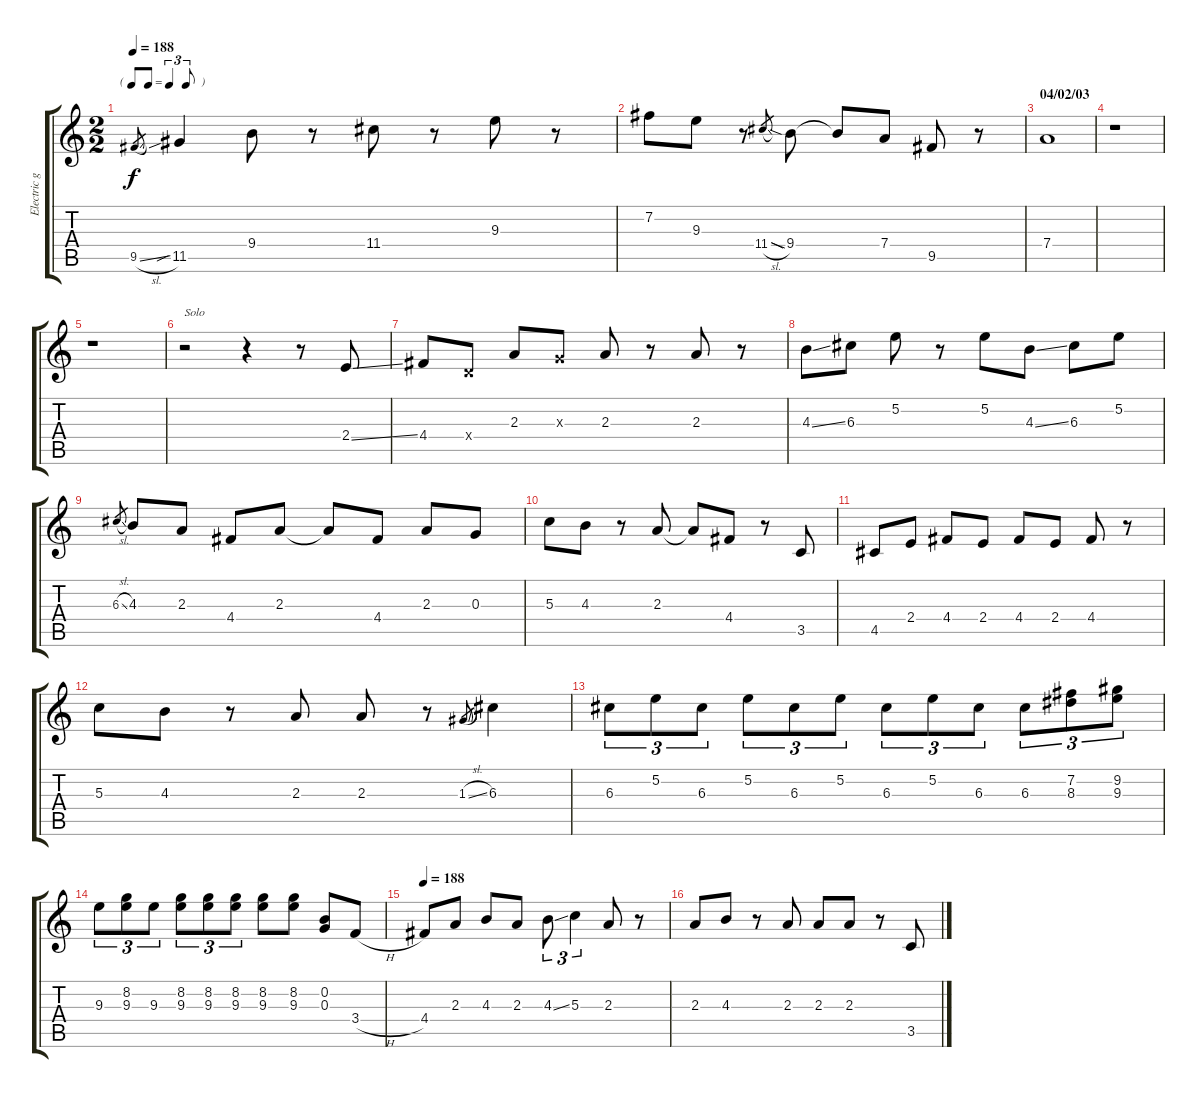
\track ("Electric guitar" "Electric g") {instrument electricguitarclean}
\staff {score tabs}
\tuning (E4 B3 G3 D3 A2 E2) {hide}
\ts (2 2)
\tf triplet8th
\tempo 188
\clef g2
\ks c
9.5{sl}.8{gr dy f} 11.5{sib}.4 9.4.8 r.8 11.4.8 r.8 9.3.8 r.8 |
7.2.8 9.3.8 r.8 11.4{sl}.8{gr} 9.4{sia}.8 9.4{t}.8 7.4.8 9.5.8 r.8 |
\section ("" "04/02/03")
7.4.1 |
r.1 |
r.1 |
r.2{txt "Solo"} r.4 r.8 2.4{ss}.8 |
4.4.8 0.4{x}.8 2.3.8 0.3{x}.8 2.3.8 r.8 2.3.8 r.8 |
4.3{ss}.8 6.3.8 5.2.8 r.8 5.2.8 4.3{ss}.8 6.3.8 5.2.8 |
6.3{sl}.8{gr} 4.3.8 2.3.8 4.4.8 2.3.8 2.3{t}.8 4.4.8 2.3.8 0.3.8 |
5.3.8 4.3.8 r.8 2.3.8 2.3{t}.8 4.4.8 r.8 3.5.8 |
4.5.8 2.4.8 4.4.8 2.4.8 4.4.8 2.4.8 4.4.8 r.8 |
5.3.8 4.3.8 r.8 2.3.8 2.3.8 r.8 1.3{sl}.8{gr} 6.3.4 |
6.3.8{tu (3 2)} 5.2.8{tu (3 2)} 6.3.8{tu (3 2)} 5.2.8{tu (3 2)} 6.3.8{tu (3 2)} 5.2.8{tu (3 2)} 6.3.8{tu (3 2)} 5.2.8{tu (3 2)} 6.3.8{tu (3 2)} 6.3.8{tu (3 2)} (7.2 8.3).8{tu (3 2)} (9.2 9.3).8{tu (3 2)} |
9.3.8{tu (3 2)} (8.2 9.3).8{tu (3 2)} 9.3.8{tu (3 2)} (8.2 9.3).8{tu (3 2)} (8.2 9.3).8{tu (3 2)} (8.2 9.3).8{tu (3 2)} (8.2 9.3).8 (8.2 9.3).8 (0.2 0.3).8 3.4{h}.8 |
\tempo 188
4.4.8 2.3.8 4.3.8 2.3.8 4.3{ss}.8{tu (3 2)} 5.3.4{tu (3 2)} 2.3.8 r.8 |
2.3.8 4.3.8 r.8 2.3.8 2.3.8 2.3.8 r.8 3.5.8
